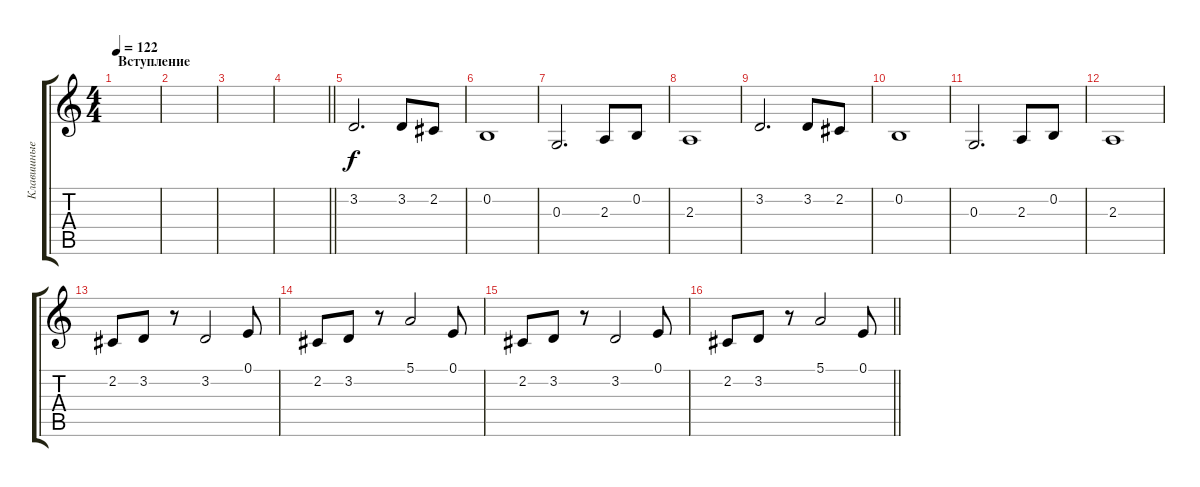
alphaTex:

\track ("Клавишные" "Клавишные") {instrument tremolostrings}
\staff {score tabs}
\tuning (E4 B3 G3 D3 A2 E2) {hide}
\ts (4 4)
\section ("" "Вступление")
\tempo 122
\clef g2
\ks c
|
|
|
\barLineRight lightlight
|
\section ("" "")
3.2.2{d} 3.2.8 2.2.8 |
0.2.1 |
0.3.2{d} 2.3.8 0.2.8 |
2.3.1 |
3.2.2{d} 3.2.8 2.2.8 |
0.2.1 |
0.3.2{d} 2.3.8 0.2.8 |
2.3.1 |
2.2.8 3.2.8 r.8 3.2.2 0.1.8 |
2.2.8 3.2.8 r.8 5.1.2 0.1.8 |
2.2.8 3.2.8 r.8 3.2.2 0.1.8 |
\barLineRight lightlight
2.2.8 3.2.8 r.8 5.1.2 0.1.8
